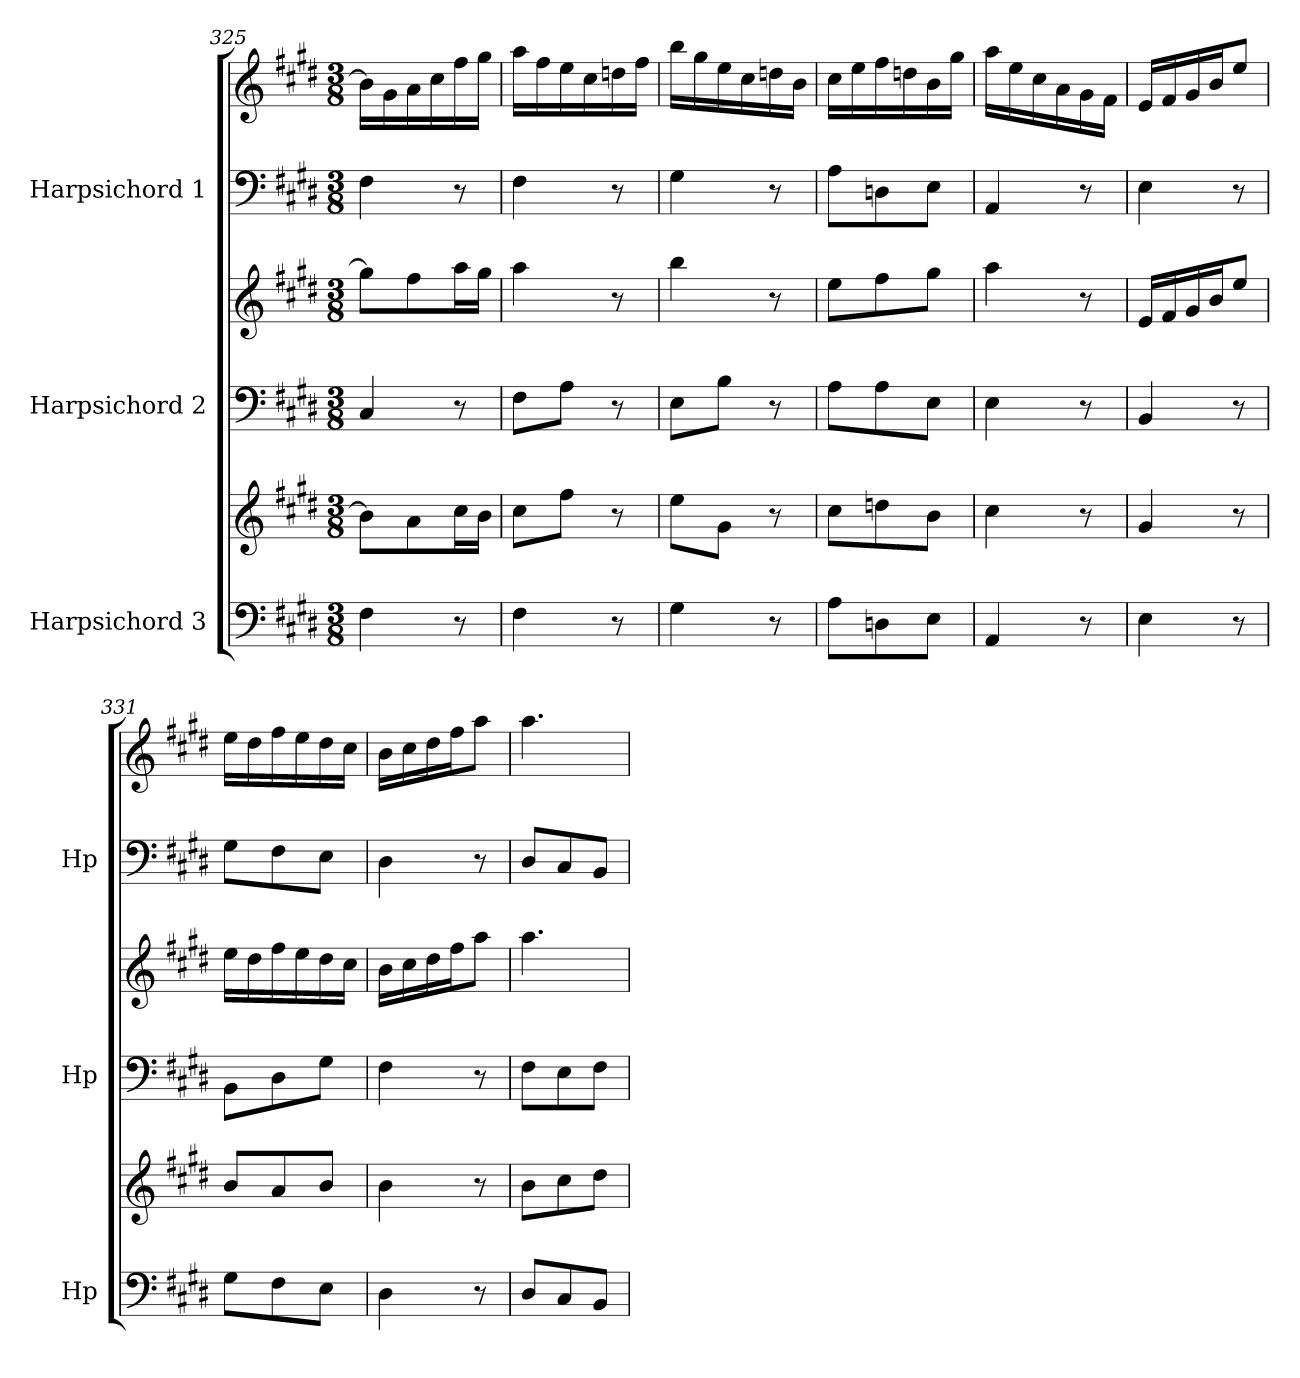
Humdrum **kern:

**kern	**kern	**kern	**kern	**kern	**kern
*part3	*part3	*part2	*part2	*part1	*part1
*staff6	*staff5	*staff4	*staff3	*staff2	*staff1
*I"Harpsichord 3	*	*I"Harpsichord 2	*	*I"Harpsichord 1	*
*I'Hp	*	*I'Hp	*	*I'Hp	*
!!LO:LB:g=z
*clefF4	*clefG2	*clefF4	*clefG2	*clefF4	*clefG2
*k[f#c#g#d#]	*k[f#c#g#d#]	*k[f#c#g#d#]	*k[f#c#g#d#]	*k[f#c#g#d#]	*k[f#c#g#d#]
*M3/8	*M3/8	*M3/8	*M3/8	*M3/8	*M3/8
=325	=325	=325	=325	=325	=325
4F#\	8b\L]	4C#/	8gg#\L]	4F#\	16b\LL]
.	.	.	.	.	16g#\
.	8a\	.	8ff#\	.	16a\
.	.	.	.	.	16cc#\
8r	16cc#\L	8r	16aa\L	8r	16ff#\
.	16b\JJ	.	16gg#\JJ	.	16gg#\JJ
=326	=326	=326	=326	=326	=326
4F#\	8cc#\L	8F#\L	4aa\	4F#\	16aa\LL
.	.	.	.	.	16ff#\
.	8ff#\J	8A\J	.	.	16ee\
.	.	.	.	.	16cc#\
8r	8r	8r	8r	8r	16ddn\
.	.	.	.	.	16ff#\JJ
=327	=327	=327	=327	=327	=327
4G#\	8ee\L	8E\L	4bb\	4G#\	16bb\LL
.	.	.	.	.	16gg#\
.	8g#\J	8B\J	.	.	16ee\
.	.	.	.	.	16cc#\
8r	8r	8r	8r	8r	16ddn\
.	.	.	.	.	16b\JJ
=328	=328	=328	=328	=328	=328
8A\L	8cc#\L	8A\L	8ee\L	8A\L	16cc#\LL
.	.	.	.	.	16ee\
8Dn\	8ddn\	8A\	8ff#\	8Dn\	16ff#\
.	.	.	.	.	16ddn\
8E\J	8b\J	8E\J	8gg#\J	8E\J	16b\
.	.	.	.	.	16gg#\JJ
=329	=329	=329	=329	=329	=329
4AA/	4cc#\	4E\	4aa\	4AA/	16aa\LL
.	.	.	.	.	16ee\
.	.	.	.	.	16cc#\
.	.	.	.	.	16a\
8r	8r	8r	8r	8r	16g#\
.	.	.	.	.	16f#\JJ
=330	=330	=330	=330	=330	=330
4E\	4g#/	4BB/	16e/LL	4E\	16e/LL
.	.	.	16f#/	.	16f#/
.	.	.	16g#/	.	16g#/
.	.	.	16b/J	.	16b/J
8r	8r	8r	8ee/J	8r	8ee/J
=331	=331	=331	=331	=331	=331
8G#\L	8b/L	8BB\L	16ee\LL	8G#\L	16ee\LL
.	.	.	16dd#\	.	16dd#\
8F#\	8a/	8D#\	16ff#\	8F#\	16ff#\
.	.	.	16ee\	.	16ee\
8E\J	8b/J	8G#\J	16dd#\	8E\J	16dd#\
.	.	.	16cc#\JJ	.	16cc#\JJ
!!LO:PB:g=z
=332	=332	=332	=332	=332	=332
4D#\	4b\	4F#\	16b\LL	4D#\	16b\LL
.	.	.	16cc#\	.	16cc#\
.	.	.	16dd#\	.	16dd#\
.	.	.	16ff#\J	.	16ff#\J
8r	8r	8r	8aa\J	8r	8aa\J
=333	=333	=333	=333	=333	=333
8D#/L	8b\L	8F#\L	4.aa\	8D#/L	4.aa\
8C#/	8cc#\	8E\	.	8C#/	.
8BB/J	8dd#\J	8F#\J	.	8BB/J	.
=	=	=	=	=	=
*-	*-	*-	*-	*-	*-
